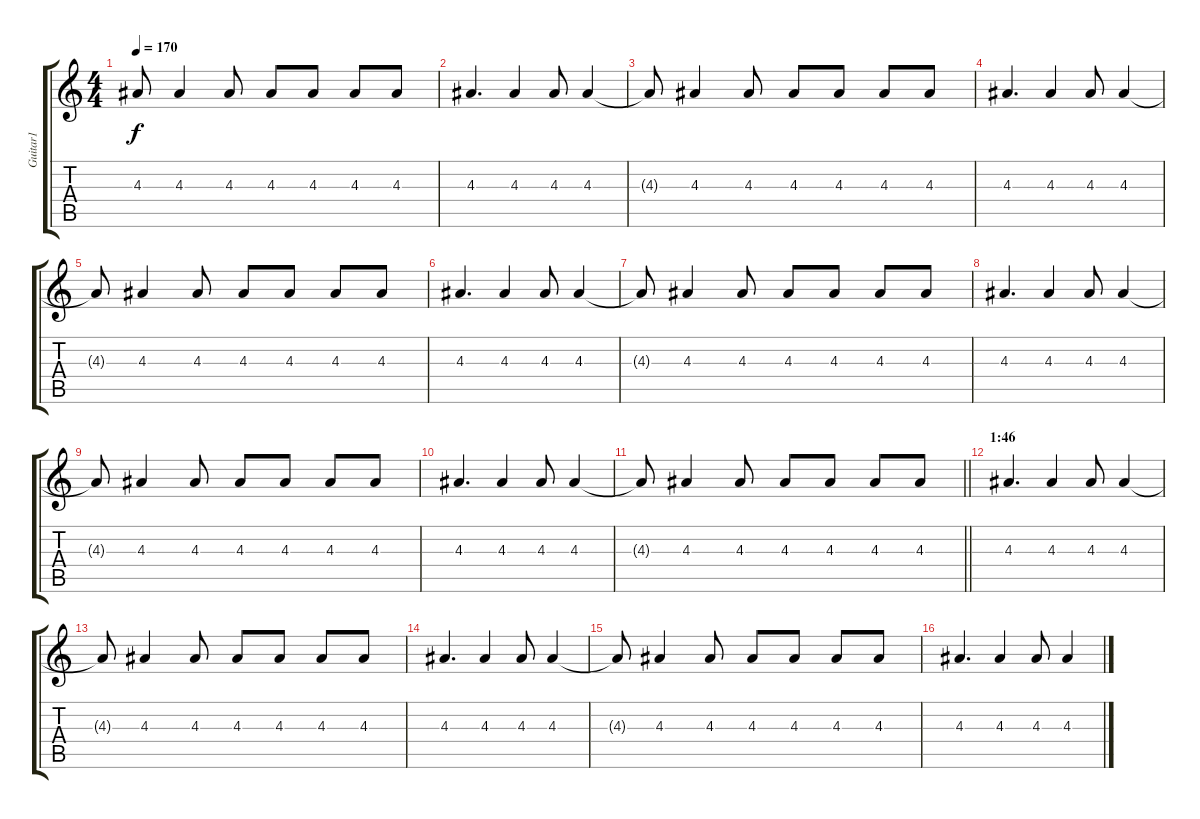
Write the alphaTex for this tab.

\track ("Guitar1" "Guitar1") {instrument electricguitarclean}
\staff {score tabs}
\tuning (Eb4 Bb3 Gb3 Db3 Ab2 Db2) {hide}
\ts (4 4)
\tempo 170
\clef g2
\ks c
4.3{t}.8{dy f} 4.3.4 4.3.8 4.3.8 4.3.8 4.3.8 4.3.8 |
4.3.4{d} 4.3.4 4.3.8 4.3.4 |
4.3{t}.8 4.3.4 4.3.8 4.3.8 4.3.8 4.3.8 4.3.8 |
4.3.4{d} 4.3.4 4.3.8 4.3.4 |
4.3{t}.8 4.3.4 4.3.8 4.3.8 4.3.8 4.3.8 4.3.8 |
4.3.4{d} 4.3.4 4.3.8 4.3.4 |
4.3{t}.8 4.3.4 4.3.8 4.3.8 4.3.8 4.3.8 4.3.8 |
4.3.4{d} 4.3.4 4.3.8 4.3.4 |
4.3{t}.8 4.3.4 4.3.8 4.3.8 4.3.8 4.3.8 4.3.8 |
4.3.4{d} 4.3.4 4.3.8 4.3.4 |
\barLineRight lightlight
4.3{t}.8 4.3.4 4.3.8 4.3.8 4.3.8 4.3.8 4.3.8 |
\section ("" "1:46")
4.3.4{d} 4.3.4 4.3.8 4.3.4 |
4.3{t}.8 4.3.4 4.3.8 4.3.8 4.3.8 4.3.8 4.3.8 |
4.3.4{d} 4.3.4 4.3.8 4.3.4 |
4.3{t}.8 4.3.4 4.3.8 4.3.8 4.3.8 4.3.8 4.3.8 |
4.3.4{d} 4.3.4 4.3.8 4.3.4
